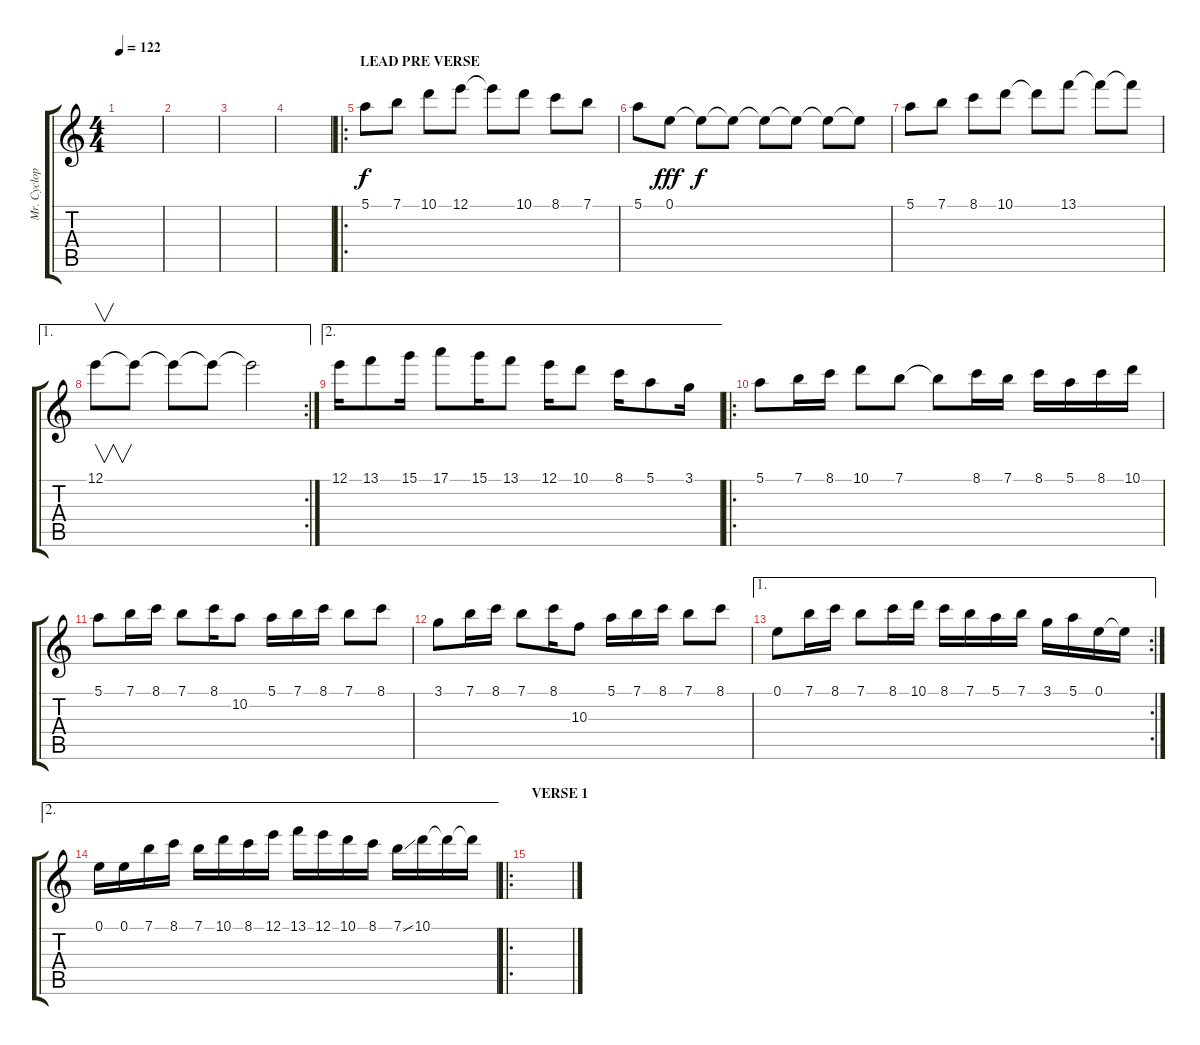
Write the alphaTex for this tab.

\track ("Mr. Cyclop" "Mr. Cyclop") {instrument overdrivenguitar}
\staff {score tabs}
\tuning (E4 B3 G3 D3 A2 E2) {hide}
\ts (4 4)
\tempo 122
\clef g2
\ks c
|
|
|
|
\ro
\section ("" "LEAD PRE VERSE")
5.1.8{volume 16 instrument overdrivenguitar} 7.1.8 10.1.8 12.1.8 12.1{t}.8 10.1.8 8.1.8 7.1.8 |
5.1.8 0.1.8{dy fff} 0.1{t}.8{dy f} 0.1{t}.8 0.1{t}.8 0.1{t}.8 0.1{t}.8 0.1{t}.8 |
5.1.8 7.1.8 8.1.8 10.1.8 10.1{t}.8 13.1.8 13.1{t}.8 13.1{t}.8 |
\ae 1
\rc 2
12.1.8{v} 12.1{t}.8 12.1{t}.8 12.1{t}.8 12.1{t}.2 |
\ae 2
12.1.16 13.1.8 15.1.16 17.1.8 15.1.16 13.1.8 12.1.16 10.1.8 8.1.16 5.1.8 3.1.16 |
\ro
5.1.8 7.1.16 8.1.16 10.1.8 7.1.8 7.1{t}.8 8.1.16 7.1.16 8.1.16 5.1.16 8.1.16 10.1.16 |
5.1.8 7.1.16 8.1.16 7.1.8 8.1.16 10.2.8 5.1.16 7.1.16 8.1.16 7.1.8 8.1.8 |
3.1.8 7.1.16 8.1.16 7.1.8 8.1.16 10.3.8 5.1.16 7.1.16 8.1.16 7.1.8 8.1.8 |
\ae 1
\rc 2
0.1.8 7.1.16 8.1.16 7.1.8 8.1.16 10.1.16 8.1.16 7.1.16 5.1.16 7.1.16 3.1.16 5.1.16 0.1.16 0.1{t}.16 |
\ae 2
0.1.16 0.1.16 7.1.16 8.1.16 7.1.16 10.1.16 8.1.16 12.1.16 13.1.16 12.1.16 10.1.16 8.1.16 7.1{ss}.16 10.1.16 10.1{t}.16 10.1{t}.16 |
\ro
\section ("" "VERSE 1")
